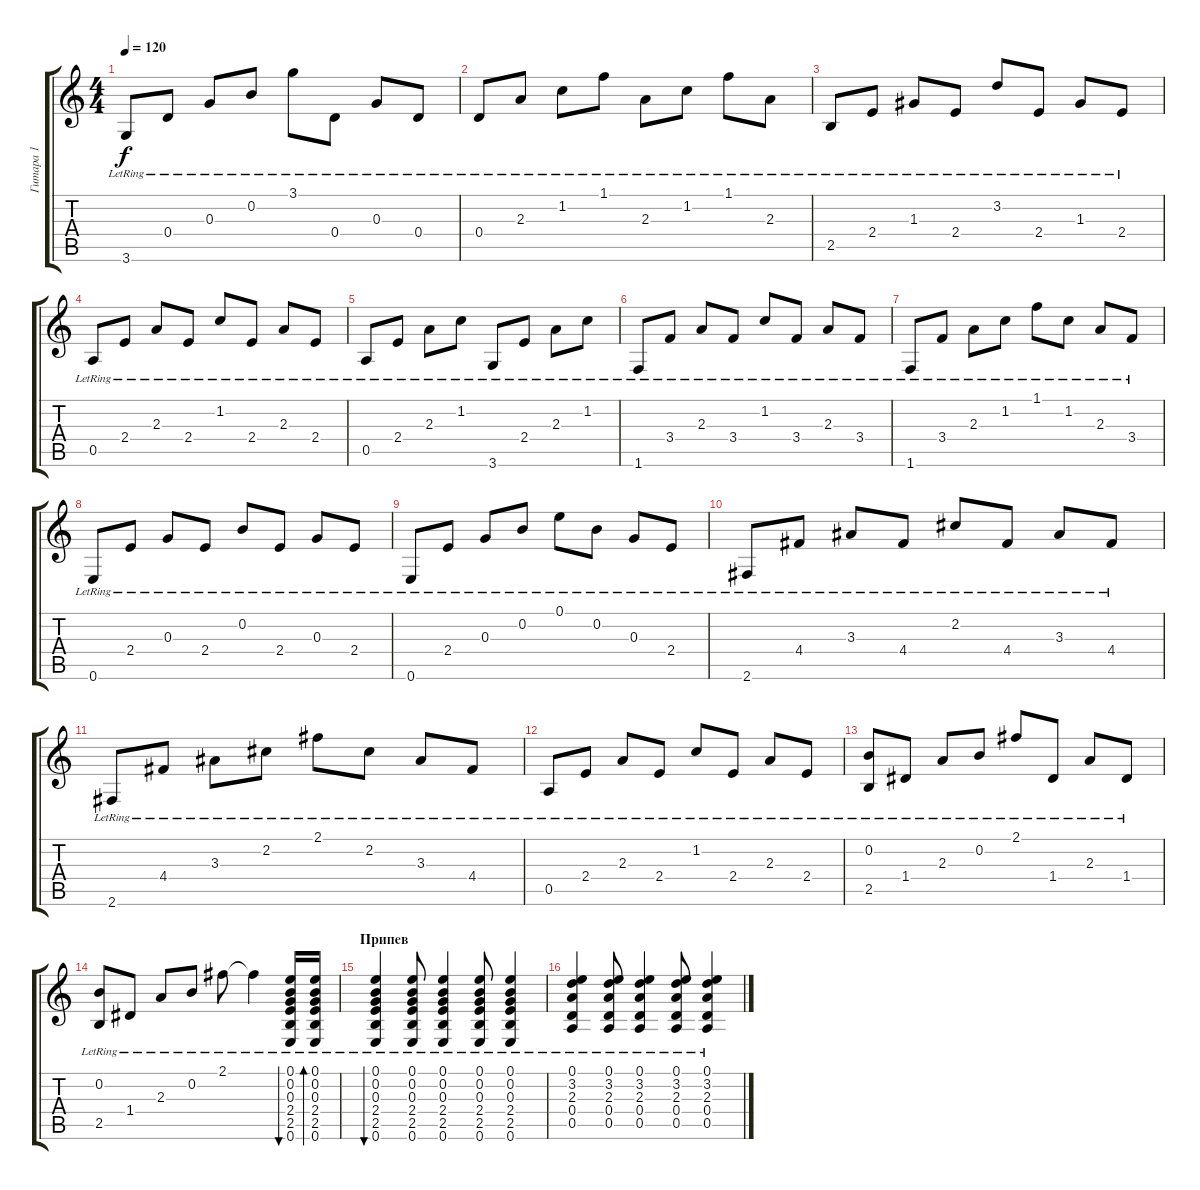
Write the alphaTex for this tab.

\track ("Гитара 1" "Гитара 1") {instrument acousticguitarsteel}
\staff {score tabs}
\tuning (E4 B3 G3 D3 A2 E2) {hide}
\ts (4 4)
\tempo 120
\clef g2
\ks c
3.6{lr}.8{dy f} 0.4{lr}.8 0.3{lr}.8 0.2{lr}.8 3.1{lr}.8 0.4{lr}.8 0.3{lr}.8 0.4{lr}.8 |
0.4{lr}.8 2.3{lr}.8 1.2{lr}.8 1.1{lr}.8 2.3{lr}.8 1.2{lr}.8 1.1{lr}.8 2.3{lr}.8 |
2.5{lr}.8 2.4{lr}.8 1.3{lr}.8 2.4{lr}.8 3.2{lr}.8 2.4{lr}.8 1.3{lr}.8 2.4{lr}.8 |
0.5{lr}.8 2.4{lr}.8 2.3{lr}.8 2.4{lr}.8 1.2{lr}.8 2.4{lr}.8 2.3{lr}.8 2.4{lr}.8 |
0.5{lr}.8 2.4{lr}.8 2.3{lr}.8 1.2{lr}.8 3.6{lr}.8 2.4{lr}.8 2.3{lr}.8 1.2{lr}.8 |
1.6{lr}.8 3.4{lr}.8 2.3{lr}.8 3.4{lr}.8 1.2{lr}.8 3.4{lr}.8 2.3{lr}.8 3.4{lr}.8 |
1.6{lr}.8 3.4{lr}.8 2.3{lr}.8 1.2{lr}.8 1.1{lr}.8 1.2{lr}.8 2.3{lr}.8 3.4{lr}.8 |
0.6{lr}.8 2.4{lr}.8 0.3{lr}.8 2.4{lr}.8 0.2{lr}.8 2.4{lr}.8 0.3{lr}.8 2.4{lr}.8 |
0.6{lr}.8 2.4{lr}.8 0.3{lr}.8 0.2{lr}.8 0.1{lr}.8 0.2{lr}.8 0.3{lr}.8 2.4{lr}.8 |
2.6{lr}.8 4.4{lr}.8 3.3{lr}.8 4.4{lr}.8 2.2{lr}.8 4.4{lr}.8 3.3{lr}.8 4.4{lr}.8 |
2.6{lr}.8 4.4{lr}.8 3.3{lr}.8 2.2{lr}.8 2.1{lr}.8 2.2{lr}.8 3.3{lr}.8 4.4{lr}.8 |
0.5{lr}.8 2.4{lr}.8 2.3{lr}.8 2.4{lr}.8 1.2{lr}.8 2.4{lr}.8 2.3{lr}.8 2.4{lr}.8 |
(0.2{lr} 2.5{lr}).8 1.4{lr}.8 2.3{lr}.8 0.2{lr}.8 2.1{lr}.8 1.4{lr}.8 2.3{lr}.8 1.4{lr}.8 |
(0.2{lr} 2.5{lr}).8 1.4{lr}.8 2.3{lr}.8 0.2{lr}.8 2.1{lr}.8 2.1{lr t}.4 (0.1{lr} 0.2{lr} 0.3{lr} 2.4{lr} 2.5{lr} 0.6{lr}).16{bu 30} (0.1{lr} 0.2{lr} 0.3{lr} 2.4{lr} 2.5{lr} 0.6{lr}).16{bd 30} |
\section ("" "Припев")
(0.1{lr} 0.2{lr} 0.3{lr} 2.4{lr} 2.5{lr} 0.6{lr}).4{bu 30} (0.1{lr} 0.2{lr} 0.3{lr} 2.4{lr} 2.5{lr} 0.6{lr}).8 (0.1{lr} 0.2{lr} 0.3{lr} 2.4{lr} 2.5{lr} 0.6{lr}).4 (0.1{lr} 0.2{lr} 0.3{lr} 2.4{lr} 2.5{lr} 0.6{lr}).8 (0.1{lr} 0.2{lr} 0.3{lr} 2.4{lr} 2.5{lr} 0.6{lr}).4 |
(0.1{lr} 3.2{lr} 2.3{lr} 0.4{lr} 0.5{lr}).4 (0.1{lr} 3.2{lr} 2.3{lr} 0.4{lr} 0.5{lr}).8 (0.1{lr} 3.2{lr} 2.3{lr} 0.4{lr} 0.5{lr}).4 (0.1{lr} 3.2{lr} 2.3{lr} 0.4{lr} 0.5{lr}).8 (0.1{lr} 3.2{lr} 2.3{lr} 0.4{lr} 0.5{lr}).4
